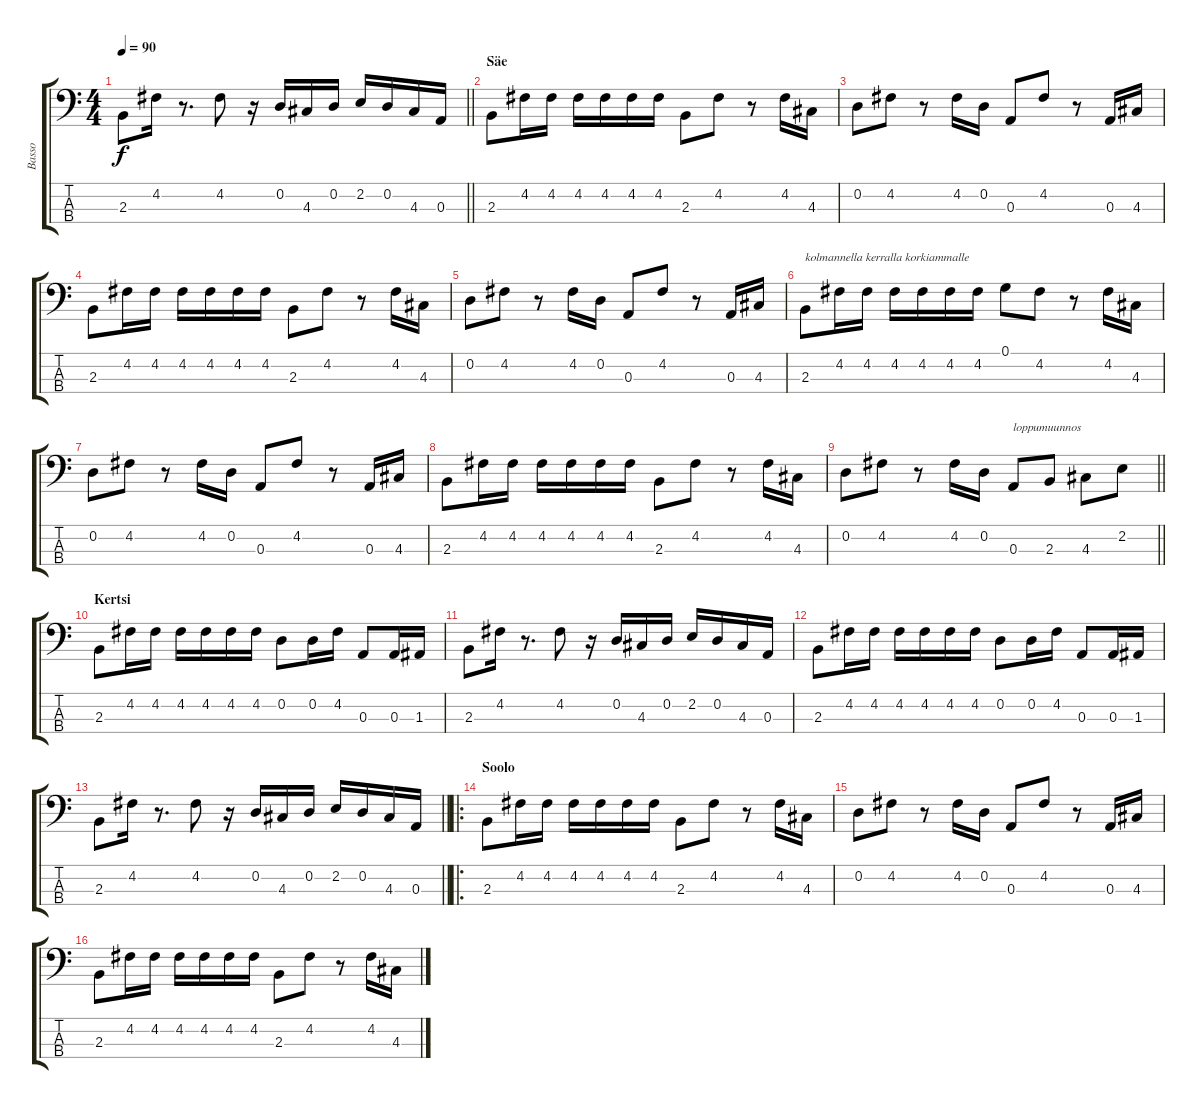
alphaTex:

\track ("Basso" "Basso") {instrument electricbassfinger}
\staff {score tabs}
\tuning (G2 D2 A1 E1) {hide}
\ts (4 4)
\tempo 90
\clef f4
\barLineRight lightlight
\ks c
2.3.8{dy f} 4.2.16 r.8{d} 4.2.8 r.16 0.2.16 4.3.16 0.2.16 2.2.16 0.2.16 4.3.16 0.3.16 |
\section ("" "Säe")
2.3.8 4.2.16 4.2.16 4.2.16 4.2.16 4.2.16 4.2.16 2.3.8 4.2.8 r.8 4.2.16 4.3.16 |
0.2.8 4.2.8 r.8 4.2.16 0.2.16 0.3.8 4.2.8 r.8 0.3.16 4.3.16 |
2.3.8 4.2.16 4.2.16 4.2.16 4.2.16 4.2.16 4.2.16 2.3.8 4.2.8 r.8 4.2.16 4.3.16 |
0.2.8 4.2.8 r.8 4.2.16 0.2.16 0.3.8 4.2.8 r.8 0.3.16 4.3.16 |
2.3.8{txt "kolmannella kerralla korkiammalle"} 4.2.16 4.2.16 4.2.16 4.2.16 4.2.16 4.2.16 0.1.8 4.2.8 r.8 4.2.16 4.3.16 |
0.2.8 4.2.8 r.8 4.2.16 0.2.16 0.3.8 4.2.8 r.8 0.3.16 4.3.16 |
2.3.8 4.2.16 4.2.16 4.2.16 4.2.16 4.2.16 4.2.16 2.3.8 4.2.8 r.8 4.2.16 4.3.16 |
\barLineRight lightlight
0.2.8 4.2.8 r.8 4.2.16 0.2.16 0.3.8{txt "loppumuunnos"} 2.3.8 4.3.8 2.2.8 |
\section ("" "Kertsi")
2.3.8 4.2.16 4.2.16 4.2.16 4.2.16 4.2.16 4.2.16 0.2.8 0.2.16 4.2.16 0.3.8 0.3.16 1.3.16 |
2.3.8 4.2.16 r.8{d} 4.2.8 r.16 0.2.16 4.3.16 0.2.16 2.2.16 0.2.16 4.3.16 0.3.16 |
2.3.8 4.2.16 4.2.16 4.2.16 4.2.16 4.2.16 4.2.16 0.2.8 0.2.16 4.2.16 0.3.8 0.3.16 1.3.16 |
\barLineRight lightlight
2.3.8 4.2.16 r.8{d} 4.2.8 r.16 0.2.16 4.3.16 0.2.16 2.2.16 0.2.16 4.3.16 0.3.16 |
\ro
\section ("" "Soolo")
2.3.8 4.2.16 4.2.16 4.2.16 4.2.16 4.2.16 4.2.16 2.3.8 4.2.8 r.8 4.2.16 4.3.16 |
0.2.8 4.2.8 r.8 4.2.16 0.2.16 0.3.8 4.2.8 r.8 0.3.16 4.3.16 |
2.3.8 4.2.16 4.2.16 4.2.16 4.2.16 4.2.16 4.2.16 2.3.8 4.2.8 r.8 4.2.16 4.3.16
